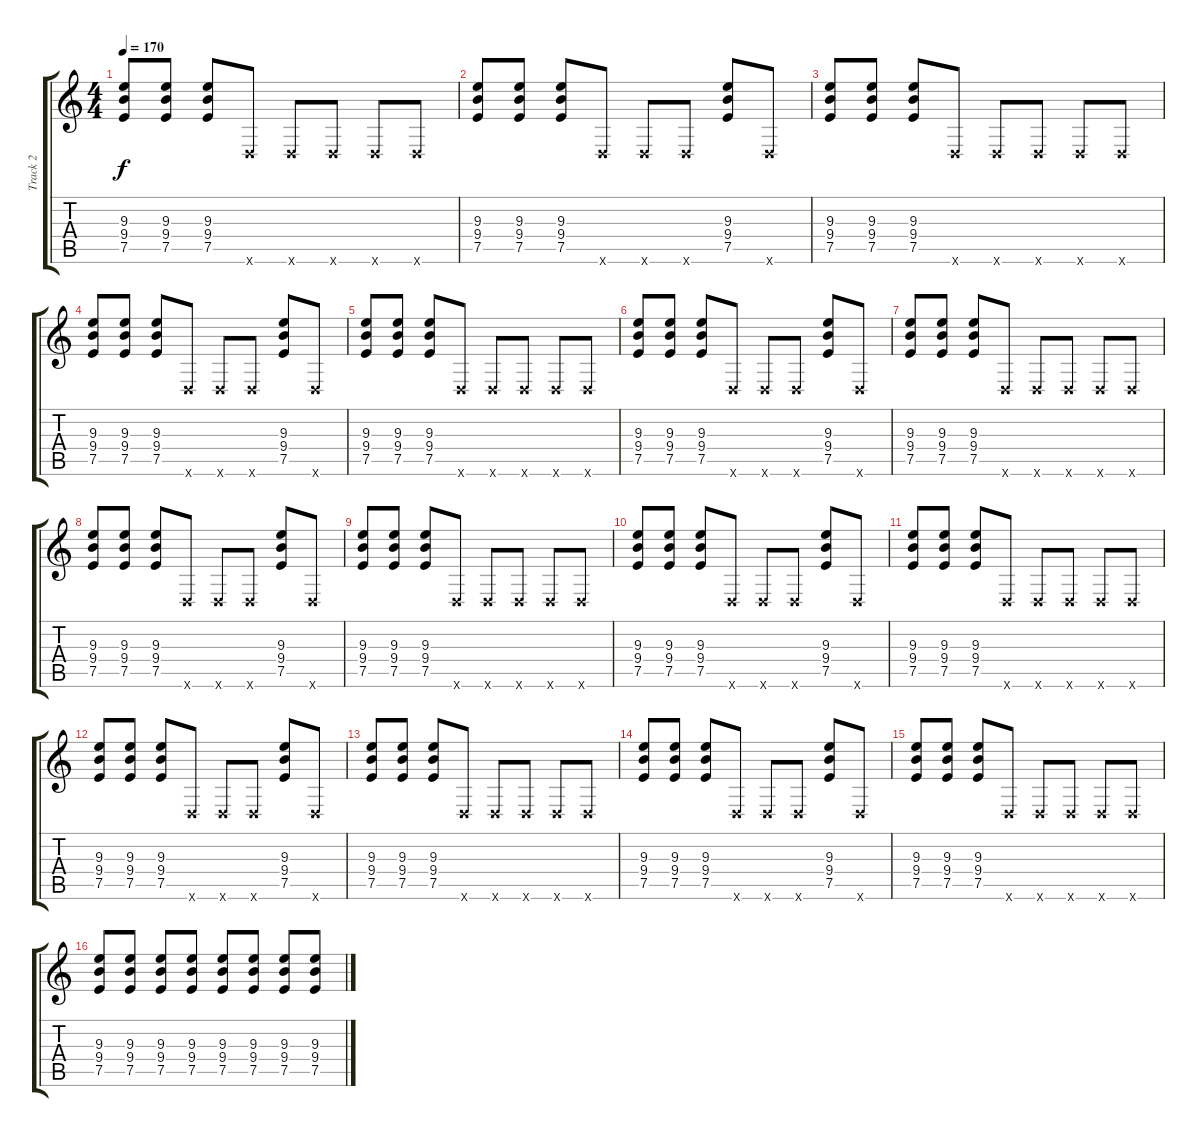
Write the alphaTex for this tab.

\track ("Track 2" "Track 2") {instrument overdrivenguitar}
\staff {score tabs}
\tuning (E4 B3 G3 D3 A2 D2) {hide}
\ts (4 4)
\tempo 170
\clef g2
\ks c
(9.3 9.4 7.5).8{dy f} (9.3 9.4 7.5).8 (9.3 9.4 7.5).8 0.6{x}.8 0.6{x}.8 0.6{x}.8 0.6{x}.8 0.6{x}.8 |
(9.3 9.4 7.5).8 (9.3 9.4 7.5).8 (9.3 9.4 7.5).8 0.6{x}.8 0.6{x}.8 0.6{x}.8 (9.3 9.4 7.5).8 0.6{x}.8 |
(9.3 9.4 7.5).8 (9.3 9.4 7.5).8 (9.3 9.4 7.5).8 0.6{x}.8 0.6{x}.8 0.6{x}.8 0.6{x}.8 0.6{x}.8 |
(9.3 9.4 7.5).8 (9.3 9.4 7.5).8 (9.3 9.4 7.5).8 0.6{x}.8 0.6{x}.8 0.6{x}.8 (9.3 9.4 7.5).8 0.6{x}.8 |
(9.3 9.4 7.5).8 (9.3 9.4 7.5).8 (9.3 9.4 7.5).8 0.6{x}.8 0.6{x}.8 0.6{x}.8 0.6{x}.8 0.6{x}.8 |
(9.3 9.4 7.5).8 (9.3 9.4 7.5).8 (9.3 9.4 7.5).8 0.6{x}.8 0.6{x}.8 0.6{x}.8 (9.3 9.4 7.5).8 0.6{x}.8 |
(9.3 9.4 7.5).8 (9.3 9.4 7.5).8 (9.3 9.4 7.5).8 0.6{x}.8 0.6{x}.8 0.6{x}.8 0.6{x}.8 0.6{x}.8 |
(9.3 9.4 7.5).8 (9.3 9.4 7.5).8 (9.3 9.4 7.5).8 0.6{x}.8 0.6{x}.8 0.6{x}.8 (9.3 9.4 7.5).8 0.6{x}.8 |
(9.3 9.4 7.5).8 (9.3 9.4 7.5).8 (9.3 9.4 7.5).8 0.6{x}.8 0.6{x}.8 0.6{x}.8 0.6{x}.8 0.6{x}.8 |
(9.3 9.4 7.5).8 (9.3 9.4 7.5).8 (9.3 9.4 7.5).8 0.6{x}.8 0.6{x}.8 0.6{x}.8 (9.3 9.4 7.5).8 0.6{x}.8 |
(9.3 9.4 7.5).8 (9.3 9.4 7.5).8 (9.3 9.4 7.5).8 0.6{x}.8 0.6{x}.8 0.6{x}.8 0.6{x}.8 0.6{x}.8 |
(9.3 9.4 7.5).8 (9.3 9.4 7.5).8 (9.3 9.4 7.5).8 0.6{x}.8 0.6{x}.8 0.6{x}.8 (9.3 9.4 7.5).8 0.6{x}.8 |
(9.3 9.4 7.5).8 (9.3 9.4 7.5).8 (9.3 9.4 7.5).8 0.6{x}.8 0.6{x}.8 0.6{x}.8 0.6{x}.8 0.6{x}.8 |
(9.3 9.4 7.5).8 (9.3 9.4 7.5).8 (9.3 9.4 7.5).8 0.6{x}.8 0.6{x}.8 0.6{x}.8 (9.3 9.4 7.5).8 0.6{x}.8 |
(9.3 9.4 7.5).8 (9.3 9.4 7.5).8 (9.3 9.4 7.5).8 0.6{x}.8 0.6{x}.8 0.6{x}.8 0.6{x}.8 0.6{x}.8 |
(9.3 9.4 7.5).8 (9.3 9.4 7.5).8 (9.3 9.4 7.5).8 (9.3 9.4 7.5).8 (9.3 9.4 7.5).8 (9.3 9.4 7.5).8 (9.3 9.4 7.5).8 (9.3 9.4 7.5).8
